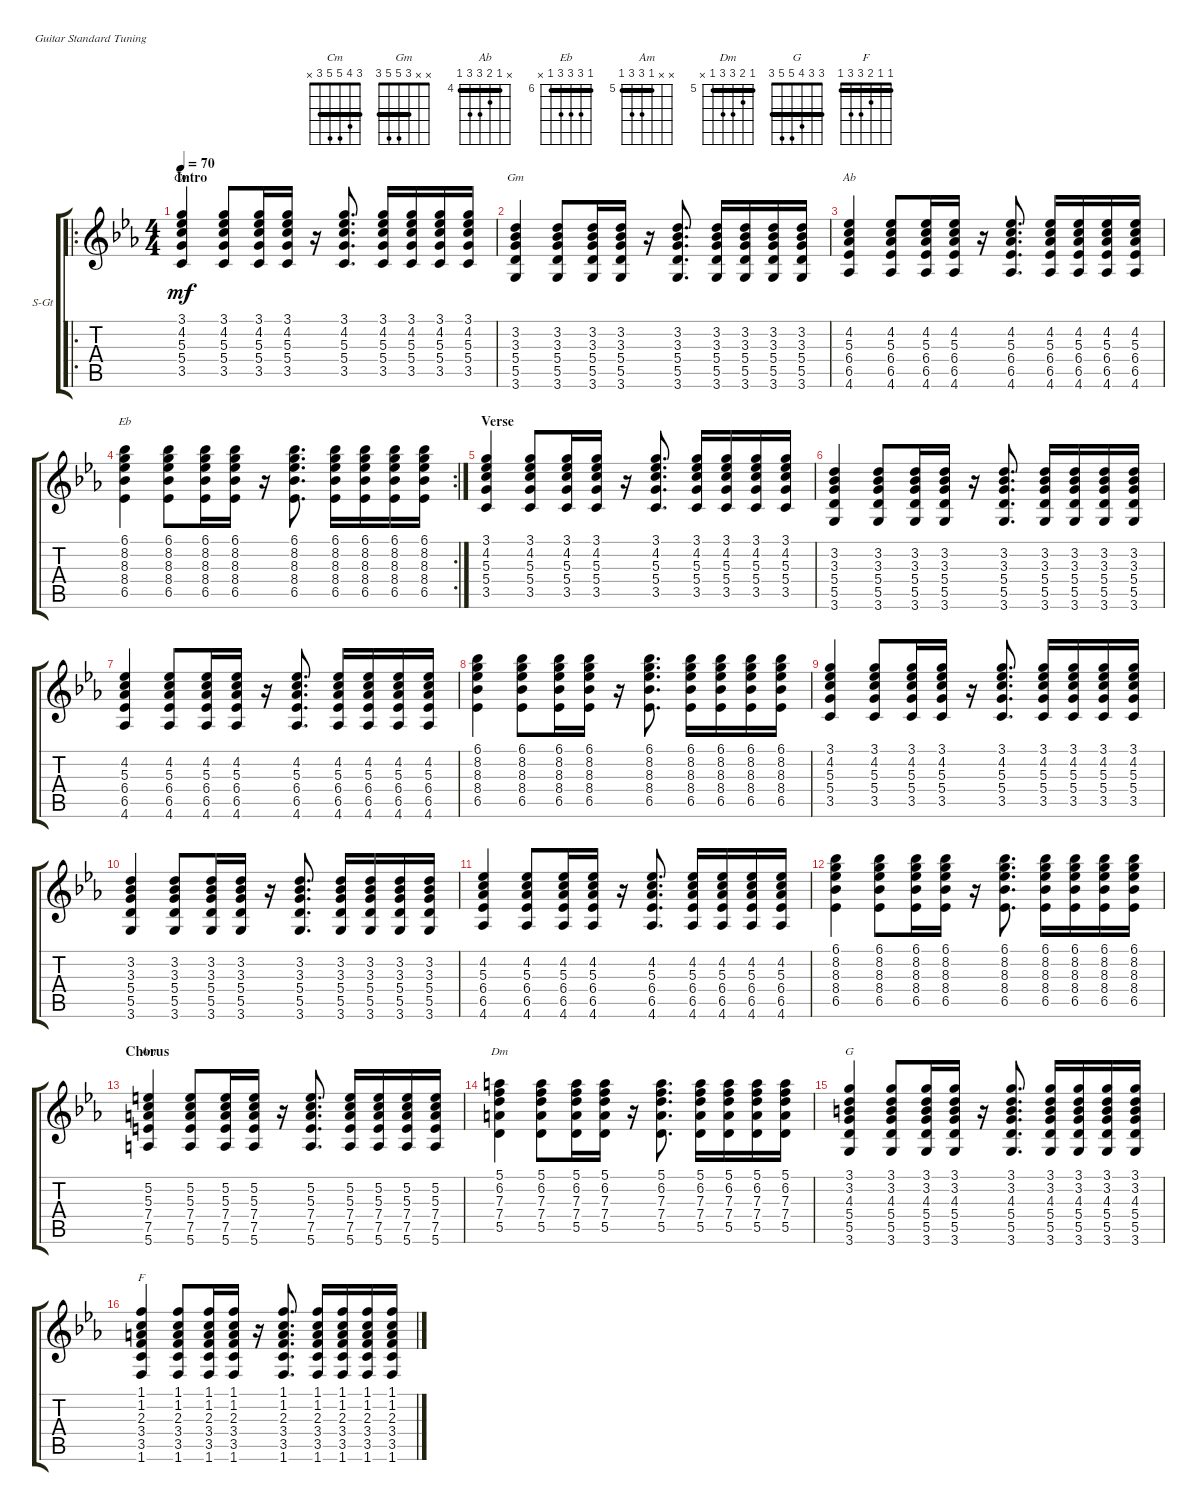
\defaultSystemsLayout 4
\bracketExtendMode groupsimilarinstruments
\firstSystemTrackNameOrientation horizontal
\otherSystemsTrackNameOrientation horizontal
\track ("Steel Guitar" "S-Gt") {instrument acousticguitarsteel}
\staff {score tabs}
\tuning (E4 B3 G3 D3 A2 E2)
\chord ("Cm" 3 4 5 5 3 x) {barre 3}
\chord ("Gm" x x 3 5 5 3) {barre 3}
\chord ("Ab" x 4 5 6 6 4) {firstfret 4 barre 4}
\chord ("Eb" 6 8 8 8 6 x) {firstfret 6 barre 6}
\chord ("Am" x x 5 7 7 5) {firstfret 5 showfingering false barre 5}
\chord ("Dm" 5 6 7 7 5 x) {firstfret 5 showfingering false barre 5}
\chord ("G" 3 3 4 5 5 3) {showfingering false barre (3 3)}
\chord ("F" 1 1 2 3 3 1) {showfingering false barre (1 1)}
\ro
\ts (4 4)
\section ("" "Intro")
\tempo 70
\clef g2
\ks cminor
(3.5 5.4 5.3 4.2 3.1).4{ch "Cm" dy mf instrument acousticguitarsteel} (3.5 5.4 5.3 4.2 3.1).8 (3.5 5.4 5.3 4.2 3.1).16 (3.5 5.4 5.3 4.2 3.1).16 r.16 (3.5 5.4 5.3 4.2 3.1).8{d} (3.5 5.4 5.3 4.2 3.1).16 (3.5 5.4 5.3 4.2 3.1).16 (3.5 5.4 5.3 4.2 3.1).16 (3.5 5.4 5.3 4.2 3.1).16 |
(3.6 5.5 5.4 3.3 3.2).4{ch "Gm"} (3.6 5.5 5.4 3.3 3.2).8 (3.6 5.5 5.4 3.3 3.2).16 (3.6 5.5 5.4 3.3 3.2).16 r.16 (3.6 5.5 5.4 3.3 3.2).8{d} (3.6 5.5 5.4 3.3 3.2).16 (3.6 5.5 5.4 3.3 3.2).16 (3.6 5.5 5.4 3.3 3.2).16 (3.6 5.5 5.4 3.3 3.2).16 |
(4.6 6.5 6.4 5.3 4.2).4{ch "Ab"} (4.6 6.5 6.4 5.3 4.2).8 (4.6 6.5 6.4 5.3 4.2).16 (4.6 6.5 6.4 5.3 4.2).16 r.16 (4.6 6.5 6.4 5.3 4.2).8{d} (4.6 6.5 6.4 5.3 4.2).16 (4.6 6.5 6.4 5.3 4.2).16 (4.6 6.5 6.4 5.3 4.2).16 (4.6 6.5 6.4 5.3 4.2).16 |
\rc 2
(6.5 8.4 8.3 8.2 6.1).4{ch "Eb"} (6.5 8.4 8.3 8.2 6.1).8 (6.5 8.4 8.3 8.2 6.1).16 (6.5 8.4 8.3 8.2 6.1).16 r.16 (6.5 8.4 8.3 8.2 6.1).8{d} (6.5 8.4 8.3 8.2 6.1).16 (6.5 8.4 8.3 8.2 6.1).16 (6.5 8.4 8.3 8.2 6.1).16 (6.5 8.4 8.3 8.2 6.1).16 |
\section ("" "Verse")
(3.5 5.4 5.3 4.2 3.1).4 (3.5 5.4 5.3 4.2 3.1).8 (3.5 5.4 5.3 4.2 3.1).16 (3.5 5.4 5.3 4.2 3.1).16 r.16 (3.5 5.4 5.3 4.2 3.1).8{d} (3.5 5.4 5.3 4.2 3.1).16 (3.5 5.4 5.3 4.2 3.1).16 (3.5 5.4 5.3 4.2 3.1).16 (3.5 5.4 5.3 4.2 3.1).16 |
(3.6 5.5 5.4 3.3 3.2).4 (3.6 5.5 5.4 3.3 3.2).8 (3.6 5.5 5.4 3.3 3.2).16 (3.6 5.5 5.4 3.3 3.2).16 r.16 (3.6 5.5 5.4 3.3 3.2).8{d} (3.6 5.5 5.4 3.3 3.2).16 (3.6 5.5 5.4 3.3 3.2).16 (3.6 5.5 5.4 3.3 3.2).16 (3.6 5.5 5.4 3.3 3.2).16 |
(4.6 6.5 6.4 5.3 4.2).4 (4.6 6.5 6.4 5.3 4.2).8 (4.6 6.5 6.4 5.3 4.2).16 (4.6 6.5 6.4 5.3 4.2).16 r.16 (4.6 6.5 6.4 5.3 4.2).8{d} (4.6 6.5 6.4 5.3 4.2).16 (4.6 6.5 6.4 5.3 4.2).16 (4.6 6.5 6.4 5.3 4.2).16 (4.6 6.5 6.4 5.3 4.2).16 |
(6.5 8.4 8.3 8.2 6.1).4 (6.5 8.4 8.3 8.2 6.1).8 (6.5 8.4 8.3 8.2 6.1).16 (6.5 8.4 8.3 8.2 6.1).16 r.16 (6.5 8.4 8.3 8.2 6.1).8{d} (6.5 8.4 8.3 8.2 6.1).16 (6.5 8.4 8.3 8.2 6.1).16 (6.5 8.4 8.3 8.2 6.1).16 (6.5 8.4 8.3 8.2 6.1).16 |
(3.5 5.4 5.3 4.2 3.1).4 (3.5 5.4 5.3 4.2 3.1).8 (3.5 5.4 5.3 4.2 3.1).16 (3.5 5.4 5.3 4.2 3.1).16 r.16 (3.5 5.4 5.3 4.2 3.1).8{d} (3.5 5.4 5.3 4.2 3.1).16 (3.5 5.4 5.3 4.2 3.1).16 (3.5 5.4 5.3 4.2 3.1).16 (3.5 5.4 5.3 4.2 3.1).16 |
(3.6 5.5 5.4 3.3 3.2).4 (3.6 5.5 5.4 3.3 3.2).8 (3.6 5.5 5.4 3.3 3.2).16 (3.6 5.5 5.4 3.3 3.2).16 r.16 (3.6 5.5 5.4 3.3 3.2).8{d} (3.6 5.5 5.4 3.3 3.2).16 (3.6 5.5 5.4 3.3 3.2).16 (3.6 5.5 5.4 3.3 3.2).16 (3.6 5.5 5.4 3.3 3.2).16 |
(4.6 6.5 6.4 5.3 4.2).4 (4.6 6.5 6.4 5.3 4.2).8 (4.6 6.5 6.4 5.3 4.2).16 (4.6 6.5 6.4 5.3 4.2).16 r.16 (4.6 6.5 6.4 5.3 4.2).8{d} (4.6 6.5 6.4 5.3 4.2).16 (4.6 6.5 6.4 5.3 4.2).16 (4.6 6.5 6.4 5.3 4.2).16 (4.6 6.5 6.4 5.3 4.2).16 |
(6.5 8.4 8.3 8.2 6.1).4 (6.5 8.4 8.3 8.2 6.1).8 (6.5 8.4 8.3 8.2 6.1).16 (6.5 8.4 8.3 8.2 6.1).16 r.16 (6.5 8.4 8.3 8.2 6.1).8{d} (6.5 8.4 8.3 8.2 6.1).16 (6.5 8.4 8.3 8.2 6.1).16 (6.5 8.4 8.3 8.2 6.1).16 (6.5 8.4 8.3 8.2 6.1).16 |
\section ("" "Chorus")
(5.6 7.5 7.4 5.3 5.2).4{ch "Am"} (5.6 7.5 7.4 5.3 5.2).8 (5.6 7.5 7.4 5.3 5.2).16 (5.6 7.5 7.4 5.3 5.2).16 r.16 (5.6 7.5 7.4 5.3 5.2).8{d} (5.6 7.5 7.4 5.3 5.2).16 (5.6 7.5 7.4 5.3 5.2).16 (5.6 7.5 7.4 5.3 5.2).16 (5.6 7.5 7.4 5.3 5.2).16 |
(5.5 7.4 7.3 6.2 5.1).4{ch "Dm"} (5.5 7.4 7.3 6.2 5.1).8 (5.5 7.4 7.3 6.2 5.1).16 (5.5 7.4 7.3 6.2 5.1).16 r.16 (5.5 7.4 7.3 6.2 5.1).8{d} (5.5 7.4 7.3 6.2 5.1).16 (5.5 7.4 7.3 6.2 5.1).16 (5.5 7.4 7.3 6.2 5.1).16 (5.5 7.4 7.3 6.2 5.1).16 |
(3.6 5.5 5.4 4.3 3.2 3.1).4{ch "G"} (3.6 5.5 5.4 4.3 3.2 3.1).8 (3.6 5.5 5.4 4.3 3.2 3.1).16 (3.6 5.5 5.4 4.3 3.2 3.1).16 r.16 (3.6 5.5 5.4 4.3 3.2 3.1).8{d} (3.6 5.5 5.4 4.3 3.2 3.1).16 (3.6 5.5 5.4 4.3 3.2 3.1).16 (3.6 5.5 5.4 4.3 3.2 3.1).16 (3.6 5.5 5.4 4.3 3.2 3.1).16 |
(1.6 3.5 3.4 2.3 1.2 1.1).4{ch "F"} (1.6 3.5 3.4 2.3 1.2 1.1).8 (1.6 3.5 3.4 2.3 1.2 1.1).16 (1.6 3.5 3.4 2.3 1.2 1.1).16 r.16 (1.6 3.5 3.4 2.3 1.2 1.1).8{d} (1.6 3.5 3.4 2.3 1.2 1.1).16 (1.6 3.5 3.4 2.3 1.2 1.1).16 (1.6 3.5 3.4 2.3 1.2 1.1).16 (1.6 3.5 3.4 2.3 1.2 1.1).16
